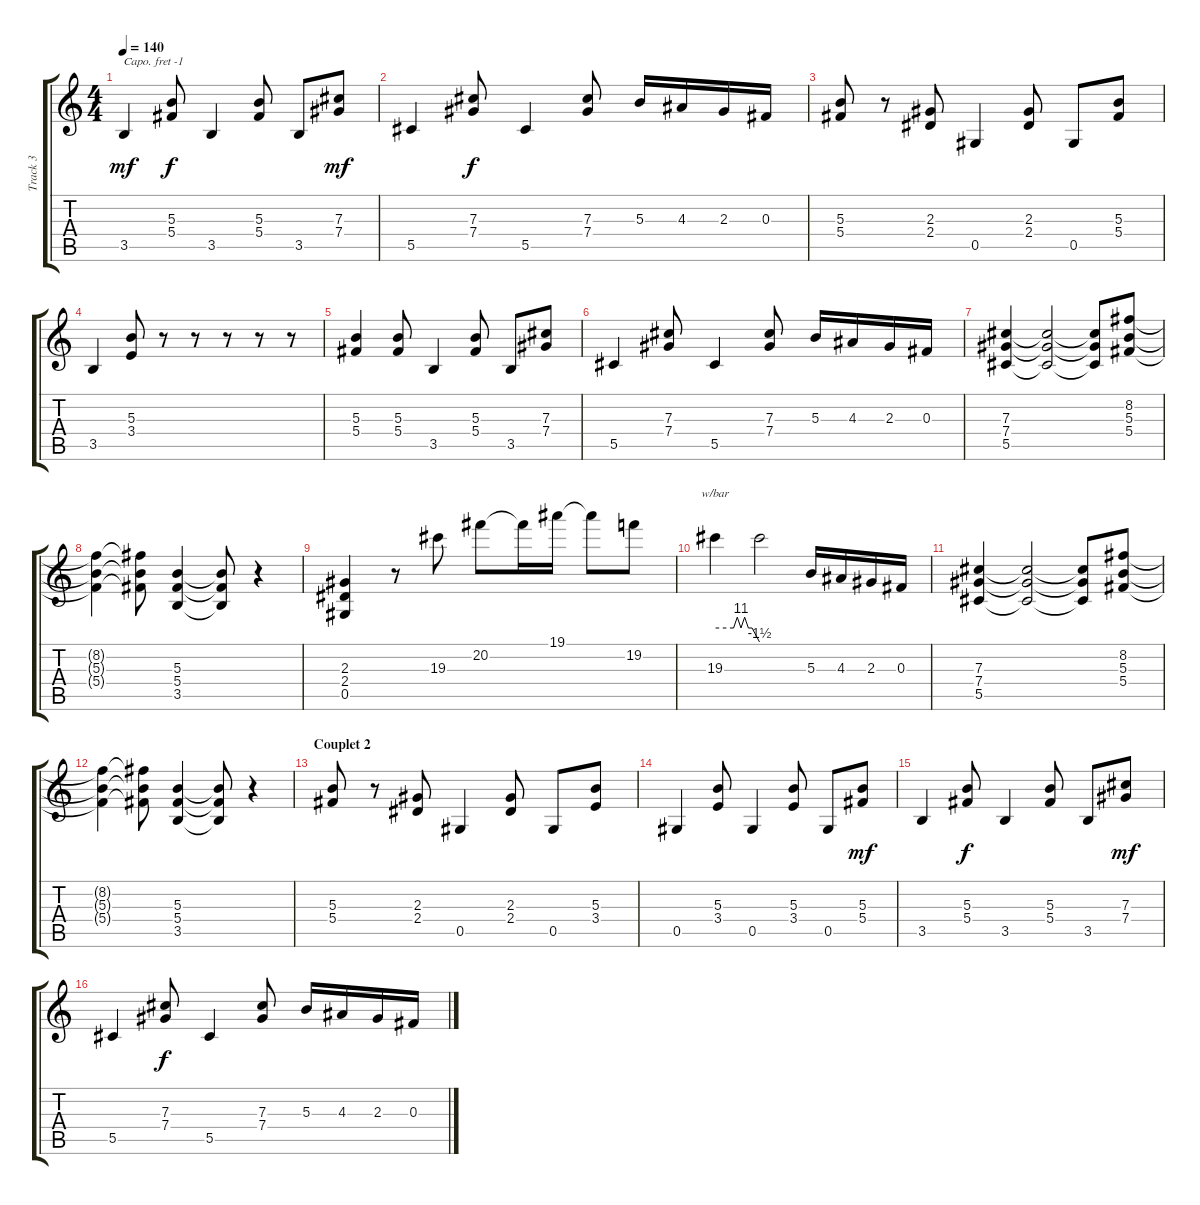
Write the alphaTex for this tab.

\track ("Track 3" "Track 3") {instrument overdrivenguitar}
\staff {score tabs}
\capo -1
\tuning (E4 B3 G3 D3 A2 E2) {hide}
\ts (4 4)
\tempo 140
\clef g2
\ks c
3.5.4{dy mf} (5.3 5.4).8{dy f} 3.5.4 (5.3 5.4).8 3.5.8 (7.3 7.4).8{dy mf} |
5.5.4 (7.3 7.4).8{dy f} 5.5.4 (7.3 7.4).8 5.3.16 4.3.16 2.3.16 0.3.16 |
(5.3 5.4).8 r.8 (2.3 2.4).8 0.5.4 (2.3 2.4).8 0.5.8 (5.3 5.4).8 |
3.5.4 (5.3 3.4).8 r.8 r.8 r.8 r.8 r.8 |
(5.3 5.4).4 (5.3 5.4).8 3.5.4 (5.3 5.4).8 3.5.8 (7.3 7.4).8 |
5.5.4 (7.3 7.4).8 5.5.4 (7.3 7.4).8 5.3.16 4.3.16 2.3.16 0.3.16 |
(7.3 7.4 5.5).4 (7.3{t} 7.4{t} 5.5{t}).2 (7.3{t} 7.4{t} 5.5{t}).8 (8.2 5.3 5.4).8 |
(8.2{t} 5.3{t} 5.4{t}).4 (8.2{t} 5.3{t} 5.4{t}).8 (5.3 5.4 3.5).4 (5.3{t} 5.4{t} 3.5{t}).8 r.4 |
(2.3 2.4 0.5).4 r.8 19.3.8 20.2.8 20.2{t}.16 19.1.16 19.1{t}.8 19.2.8 |
19.3.4{tbe (custom default 0 0 25 0 30 4 35 0 40 4 45 0 50 0 60 -6)} 19.3{t}.2 5.3.16 4.3.16 2.3.16 0.3.16 |
(7.3 7.4 5.5).4 (7.3{t} 7.4{t} 5.5{t}).2 (7.3{t} 7.4{t} 5.5{t}).8 (8.2 5.3 5.4).8 |
(8.2{t} 5.3{t} 5.4{t}).4 (8.2{t} 5.3{t} 5.4{t}).8 (5.3 5.4 3.5).4 (5.3{t} 5.4{t} 3.5{t}).8 r.4 |
\section ("" "Couplet 2")
(5.3 5.4).8 r.8 (2.3 2.4).8 0.5.4 (2.3 2.4).8 0.5.8 (5.3 3.4).8 |
0.5.4 (5.3 3.4).8 0.5.4 (5.3 3.4).8 0.5.8 (5.3 5.4).8{dy mf} |
3.5.4 (5.3 5.4).8{dy f} 3.5.4 (5.3 5.4).8 3.5.8 (7.3 7.4).8{dy mf} |
5.5.4 (7.3 7.4).8{dy f} 5.5.4 (7.3 7.4).8 5.3.16 4.3.16 2.3.16 0.3.16
